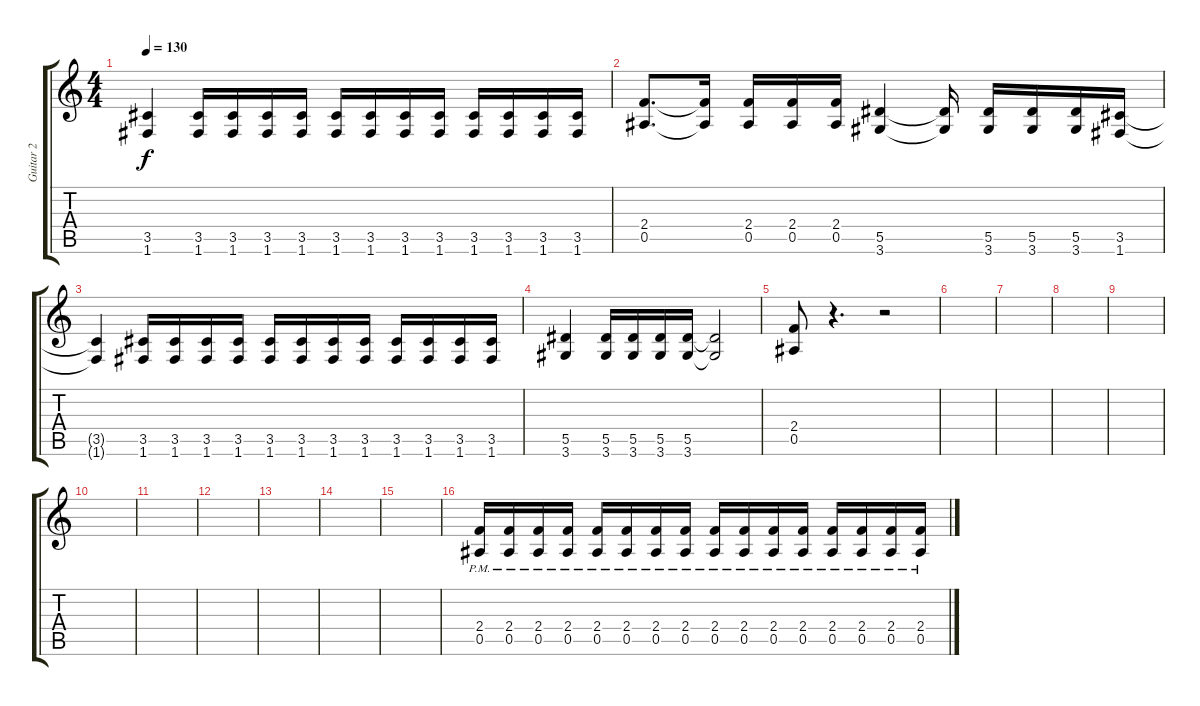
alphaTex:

\track ("Guitar 2" "Guitar 2") {instrument distortionguitar}
\staff {score tabs}
\tuning (F4 C4 Ab3 Eb3 Bb2 F2) {hide}
\ts (4 4)
\tempo 130
\clef g2
\ks c
(3.5{t} 1.6{t}).4{dy f} (3.5 1.6).16 (3.5 1.6).16 (3.5 1.6).16 (3.5 1.6).16 (3.5 1.6).16 (3.5 1.6).16 (3.5 1.6).16 (3.5 1.6).16 (3.5 1.6).16 (3.5 1.6).16 (3.5 1.6).16 (3.5 1.6).16 |
(2.4 0.5).8{d} (2.4{t} 0.5{t}).16 (2.4 0.5).16 (2.4 0.5).16 (2.4 0.5).16 (5.5 3.6).4 (5.5{t} 3.6{t}).16 (5.5 3.6).16 (5.5 3.6).16 (5.5 3.6).16 (3.5 1.6).16 |
(3.5{t} 1.6{t}).4 (3.5 1.6).16 (3.5 1.6).16 (3.5 1.6).16 (3.5 1.6).16 (3.5 1.6).16 (3.5 1.6).16 (3.5 1.6).16 (3.5 1.6).16 (3.5 1.6).16 (3.5 1.6).16 (3.5 1.6).16 (3.5 1.6).16 |
(5.5 3.6).4 (5.5 3.6).16 (5.5 3.6).16 (5.5 3.6).16 (5.5 3.6).16 (5.5{t} 3.6{t}).2 |
(2.4 0.5).8 r.4{d} r.2 |
|
|
|
|
|
|
|
|
|
|
(2.4{pm} 0.5{pm}).16 (2.4{pm} 0.5{pm}).16 (2.4{pm} 0.5{pm}).16 (2.4{pm} 0.5{pm}).16 (2.4{pm} 0.5{pm}).16 (2.4{pm} 0.5{pm}).16 (2.4{pm} 0.5{pm}).16 (2.4{pm} 0.5{pm}).16 (2.4{pm} 0.5{pm}).16 (2.4{pm} 0.5{pm}).16 (2.4{pm} 0.5{pm}).16 (2.4{pm} 0.5{pm}).16 (2.4{pm} 0.5{pm}).16 (2.4{pm} 0.5{pm}).16 (2.4{pm} 0.5{pm}).16 (2.4{pm} 0.5{pm}).16
